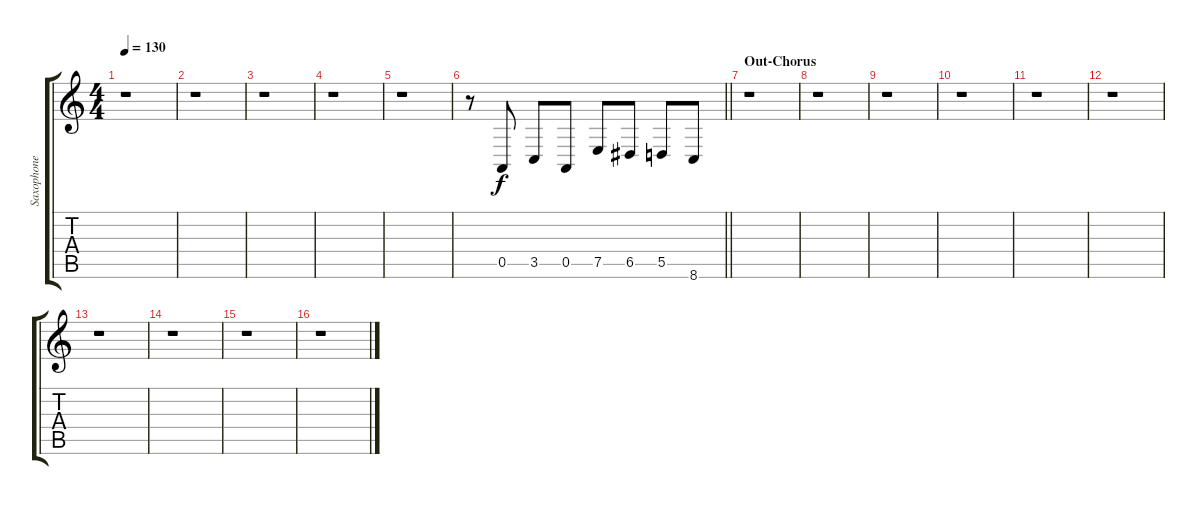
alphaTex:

\track ("Saxophone" "Saxophone") {instrument altosax}
\staff {score tabs}
\tuning (E4 B3 G3 D3 A2 E2) {hide}
\ts (4 4)
\tempo 130
\clef g2
\ks c
r.1{dy f} |
r.1 |
r.1 |
r.1 |
r.1 |
\barLineRight lightlight
r.8 0.5.8 3.5.8 0.5.8 7.5.8 6.5.8 5.5.8 8.6.8 |
\section ("" "Out-Chorus")
r.1 |
r.1 |
r.1 |
r.1 |
r.1 |
r.1 |
r.1 |
r.1 |
r.1 |
r.1
